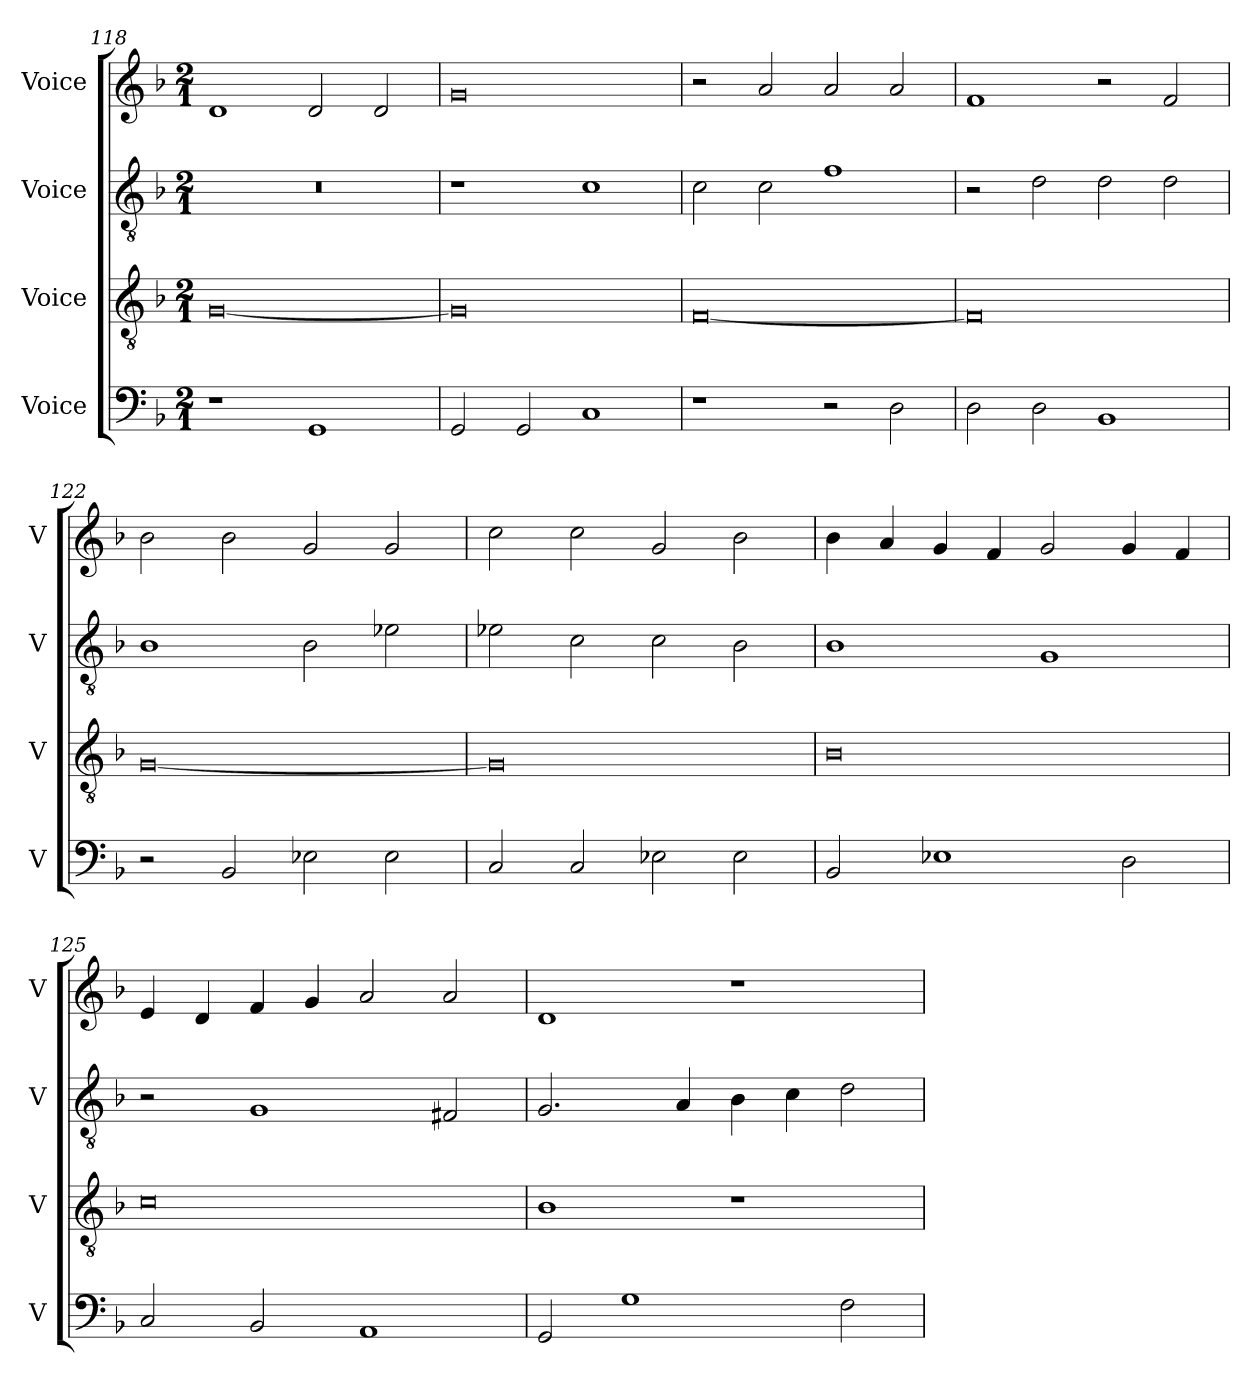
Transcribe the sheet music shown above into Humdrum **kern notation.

**kern	**kern	**kern	**kern
*part4	*part3	*part2	*part1
*staff4	*staff3	*staff2	*staff1
*I"Voice	*I"Voice	*I"Voice	*I"Voice
*I'V	*I'V	*I'V	*I'V
!!LO:LB:g=z
*clefF4	*clefGv2	*clefGv2	*clefG2
*k[b-]	*k[b-]	*k[b-]	*k[b-]
*M2/1	*M2/1	*M2/1	*M2/1
=118	=118	=118	=118
1r	[0G	0r	1d
1GG	.	.	2d/
.	.	.	2d/
=119	=119	=119	=119
2GG/	0G]	1r	0g
2GG/	.	.	.
1C	.	1c	.
=120	=120	=120	=120
1r	[0F	2c\	2r
.	.	2c\	2a/
2r	.	1f	2a/
2D\	.	.	2a/
=121	=121	=121	=121
2D\	0F]	2r	1f
2D\	.	2d\	.
1BB-	.	2d\	2r
.	.	2d\	2f/
!!LO:PB:g=z
=122	=122	=122	=122
2r	[0G	1B-	2b-\
2BB-/	.	.	2b-\
2E-X\	.	2B-\	2g/
2E-\	.	2e-X\	2g/
=123	=123	=123	=123
2C/	0G]	2e-X\	2cc\
2C/	.	2c\	2cc\
2E-X\	.	2c\	2g/
2E-\	.	2B-\	2b-\
=124	=124	=124	=124
2BB-/	0B-	1B-	4b-\
.	.	.	4a/
1E-X	.	.	4g/
.	.	.	4f/
.	.	1G	2g/
2D\	.	.	4g/
.	.	.	4f/
!!LO:LB:g=z
=125	=125	=125	=125
2C/	0c	2r	4e/
.	.	.	4d/
2BB-/	.	1G	4f/
.	.	.	4g/
1AA	.	.	2a/
.	.	2F#X/	2a/
=126	=126	=126	=126
2GG/	1B-	2.G/	1d
1G	.	.	.
.	.	4A/	.
.	1r	4B-\	1r
.	.	4c\	.
2F\	.	2d\	.
=	=	=	=
*-	*-	*-	*-
